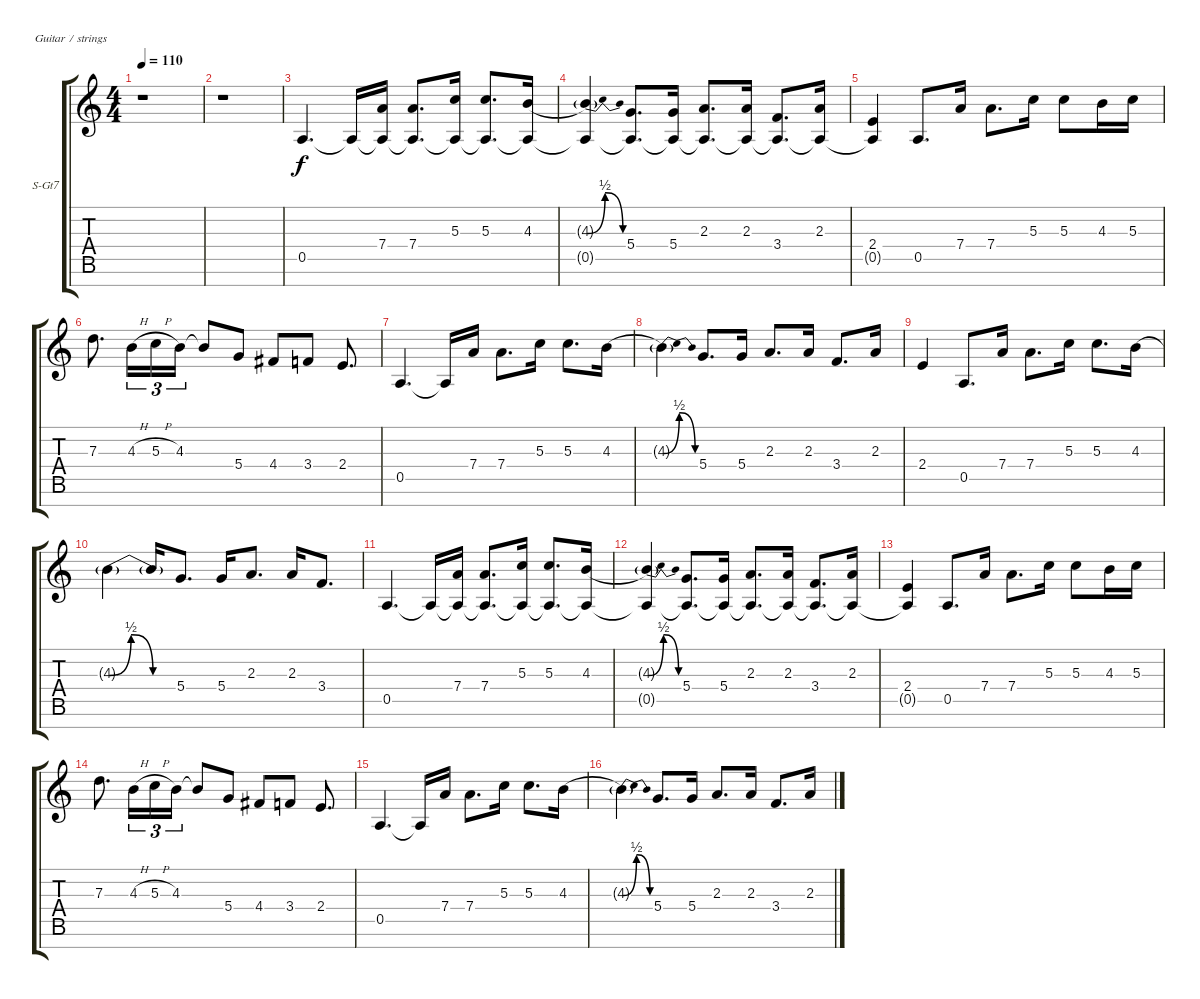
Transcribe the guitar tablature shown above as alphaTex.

\bracketExtendMode groupsimilarinstruments
\firstSystemTrackNameOrientation horizontal
\otherSystemsTrackNameOrientation horizontal
\track ("Track 2" "S-Gt7") {instrument acousticguitarsteel}
\staff {score tabs}
\tuning (E4 B3 G3 D3 A2 E2 B1)
\ts (4 4)
\tempo 110
\clef g2
\ks c
r.1{dy f} |
r.1 |
0.5.4{d} 0.5{t}.16 (7.4 0.5{t}).16 (7.4 0.5{t}).8{d} (5.3 0.5{t}).16 (5.3 0.5{t}).8{d} (4.3{be (hold 0 0 60 0)} 0.5{t}).16 |
(4.3{be (bendrelease 0 0 30 2 30 2 60 0) t} 0.5{t}).4 (5.4 0.5{t}).8{d} (5.4 0.5{t}).16 (2.3 0.5{t}).8{d} (2.3 0.5{t}).16 (3.4 0.5{t}).8{d} (2.3 0.5{t}).16 |
(2.4 0.5{t}).4 0.5.8{d} 7.4.16 7.4.8{d} 5.3.16 5.3.8 4.3.16 5.3.16 |
7.3.8{d} 4.3{h}.16{tu (3 2)} 5.3{h}.16{tu (3 2)} 4.3.16{tu (3 2)} 4.3{t}.8 5.4.8 4.4.8 3.4.8 2.4.8{d} |
0.5.4{d} 0.5{t}.16 7.4.16 7.4.8{d} 5.3.16 5.3.8{d} 4.3{be (hold 0 0 60 0)}.16 |
4.3{be (bendrelease 0 0 30 2 30 2 60 0) t}.4 5.4.8{d} 5.4.16 2.3.8{d} 2.3.16 3.4.8{d} 2.3.16 |
2.4.4 0.5.8{d} 7.4.16 7.4.8{d} 5.3.16 5.3.8{d} 4.3{be (hold 0 0 60 0)}.16 |
4.3{be (bendrelease 0 0 30 2 30 2 60 0) t}.4 4.3{be (hold 0 0 60 0) t}.16 5.4.8{d} 5.4.16 2.3.8{d} 2.3.16 3.4.8{d} |
0.5.4{d} 0.5{t}.16 (7.4 0.5{t}).16 (7.4 0.5{t}).8{d} (5.3 0.5{t}).16 (5.3 0.5{t}).8{d} (4.3{be (hold 0 0 60 0)} 0.5{t}).16 |
(4.3{be (bendrelease 0 0 30 2 30 2 60 0) t} 0.5{t}).4 (5.4 0.5{t}).8{d} (5.4 0.5{t}).16 (2.3 0.5{t}).8{d} (2.3 0.5{t}).16 (3.4 0.5{t}).8{d} (2.3 0.5{t}).16 |
(2.4 0.5{t}).4 0.5.8{d} 7.4.16 7.4.8{d} 5.3.16 5.3.8 4.3.16 5.3.16 |
7.3.8{d} 4.3{h}.16{tu (3 2)} 5.3{h}.16{tu (3 2)} 4.3.16{tu (3 2)} 4.3{t}.8 5.4.8 4.4.8 3.4.8 2.4.8{d} |
0.5.4{d} 0.5{t}.16 7.4.16 7.4.8{d} 5.3.16 5.3.8{d} 4.3{be (hold 0 0 60 0)}.16 |
4.3{be (bendrelease 0 0 30 2 30 2 60 0) t}.4 5.4.8{d} 5.4.16 2.3.8{d} 2.3.16 3.4.8{d} 2.3.16
